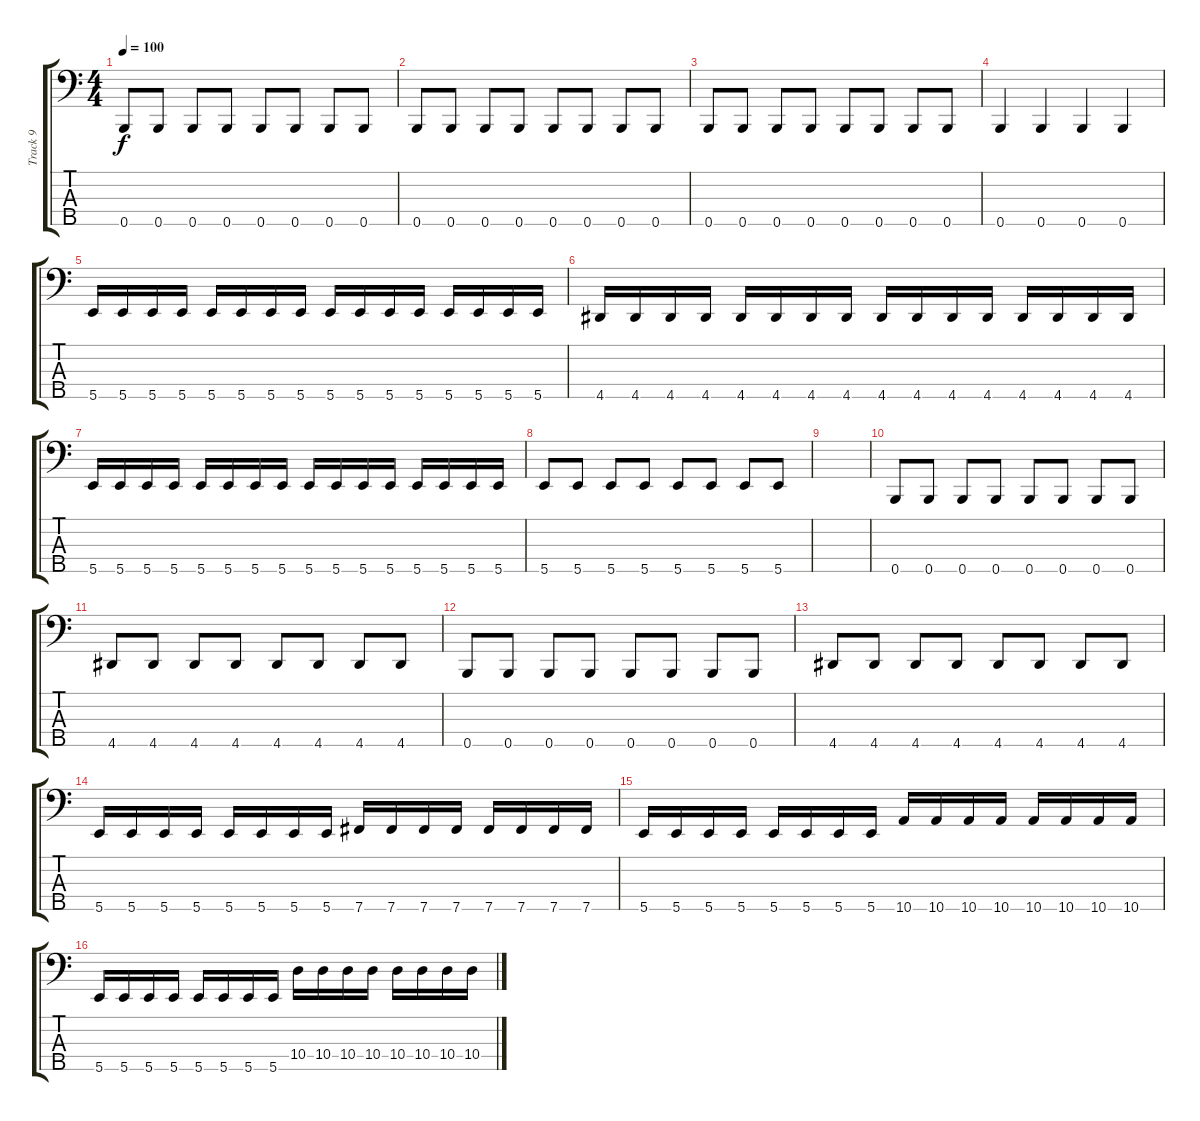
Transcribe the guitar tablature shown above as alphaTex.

\track ("Track 9" "Track 9") {instrument electricbasspick}
\staff {score tabs}
\tuning (G2 D2 A1 E1 B0) {hide}
\ts (4 4)
\tempo 100
\clef f4
\ks c
0.5.8{dy f} 0.5.8 0.5.8 0.5.8 0.5.8 0.5.8 0.5.8 0.5.8 |
0.5.8 0.5.8 0.5.8 0.5.8 0.5.8 0.5.8 0.5.8 0.5.8 |
0.5.8 0.5.8 0.5.8 0.5.8 0.5.8 0.5.8 0.5.8 0.5.8 |
0.5.4 0.5.4 0.5.4 0.5.4 |
5.5.16 5.5.16 5.5.16 5.5.16 5.5.16 5.5.16 5.5.16 5.5.16 5.5.16 5.5.16 5.5.16 5.5.16 5.5.16 5.5.16 5.5.16 5.5.16 |
4.5.16 4.5.16 4.5.16 4.5.16 4.5.16 4.5.16 4.5.16 4.5.16 4.5.16 4.5.16 4.5.16 4.5.16 4.5.16 4.5.16 4.5.16 4.5.16 |
5.5.16 5.5.16 5.5.16 5.5.16 5.5.16 5.5.16 5.5.16 5.5.16 5.5.16 5.5.16 5.5.16 5.5.16 5.5.16 5.5.16 5.5.16 5.5.16 |
5.5.8 5.5.8 5.5.8 5.5.8 5.5.8 5.5.8 5.5.8 5.5.8 |
|
0.5.8 0.5.8 0.5.8 0.5.8 0.5.8 0.5.8 0.5.8 0.5.8 |
4.5.8 4.5.8 4.5.8 4.5.8 4.5.8 4.5.8 4.5.8 4.5.8 |
0.5.8 0.5.8 0.5.8 0.5.8 0.5.8 0.5.8 0.5.8 0.5.8 |
4.5.8 4.5.8 4.5.8 4.5.8 4.5.8 4.5.8 4.5.8 4.5.8 |
5.5.16 5.5.16 5.5.16 5.5.16 5.5.16 5.5.16 5.5.16 5.5.16 7.5.16 7.5.16 7.5.16 7.5.16 7.5.16 7.5.16 7.5.16 7.5.16 |
5.5.16 5.5.16 5.5.16 5.5.16 5.5.16 5.5.16 5.5.16 5.5.16 10.5.16 10.5.16 10.5.16 10.5.16 10.5.16 10.5.16 10.5.16 10.5.16 |
5.5.16 5.5.16 5.5.16 5.5.16 5.5.16 5.5.16 5.5.16 5.5.16 10.4.16 10.4.16 10.4.16 10.4.16 10.4.16 10.4.16 10.4.16 10.4.16
